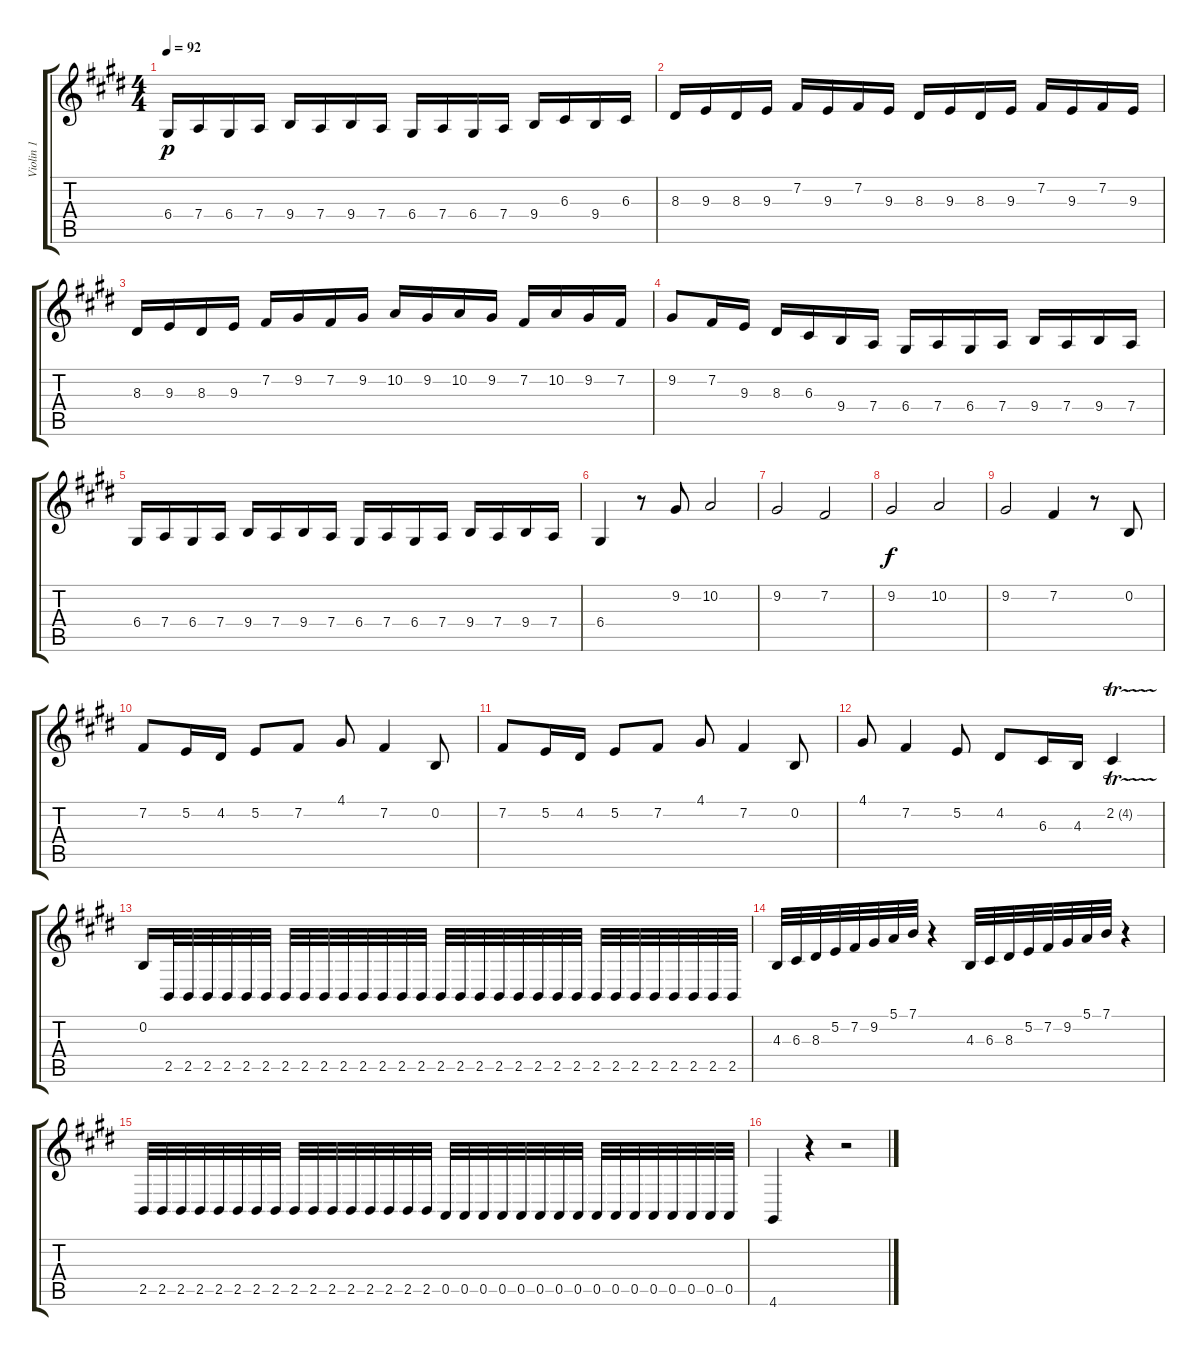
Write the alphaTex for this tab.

\track ("Violin 1 " "Violin 1 ") {instrument violin}
\staff {score tabs}
\tuning (E4 B3 G3 D3 A2 E2) {hide}
\ts (4 4)
\tempo 92
\clef g2
\ks c#minor
6.4.16{dy p} 7.4.16 6.4.16 7.4.16 9.4.16 7.4.16 9.4.16 7.4.16 6.4.16 7.4.16 6.4.16 7.4.16 9.4.16 6.3.16 9.4.16 6.3.16 |
\ks e
8.3.16 9.3.16 8.3.16 9.3.16 7.2.16 9.3.16 7.2.16 9.3.16 8.3.16 9.3.16 8.3.16 9.3.16 7.2.16 9.3.16 7.2.16 9.3.16 |
\ks c#minor
8.3.16 9.3.16 8.3.16 9.3.16 7.2.16 9.2.16 7.2.16 9.2.16 10.2.16 9.2.16 10.2.16 9.2.16 7.2.16 10.2.16 9.2.16 7.2.16 |
9.2.8 7.2.16 9.3.16 8.3.16 6.3.16 9.4.16 7.4.16 6.4.16 7.4.16 6.4.16 7.4.16 9.4.16 7.4.16 9.4.16 7.4.16 |
\ks e
6.4.16 7.4.16 6.4.16 7.4.16 9.4.16 7.4.16 9.4.16 7.4.16 6.4.16 7.4.16 6.4.16 7.4.16 9.4.16 7.4.16 9.4.16 7.4.16 |
\ks c#minor
6.4.4 r.8 9.2.8 10.2.2 |
9.2.2 7.2.2 |
\ks e
9.2.2{dy f} 10.2.2 |
\ks c#minor
9.2.2 7.2.4 r.8 0.2.8 |
7.2.8 5.2.16 4.2.16 5.2.8 7.2.8 4.1.8 7.2.4 0.2.8 |
7.2.8 5.2.16 4.2.16 5.2.8 7.2.8 4.1.8 7.2.4 0.2.8 |
\ks e
4.1.8 7.2.4 5.2.8 4.2.8 6.3.16 4.3.16 2.2{tr (4 32)}.4 |
\ks c#minor
0.2.16 2.5.32 2.5.32 2.5.32 2.5.32 2.5.32 2.5.32 2.5.32 2.5.32 2.5.32 2.5.32 2.5.32 2.5.32 2.5.32 2.5.32 2.5.32 2.5.32 2.5.32 2.5.32 2.5.32 2.5.32 2.5.32 2.5.32 2.5.32 2.5.32 2.5.32 2.5.32 2.5.32 2.5.32 2.5.32 2.5.32 |
4.3.32 6.3.32 8.3.32 5.2.32 7.2.32 9.2.32 5.1.32 7.1.32 r.4 4.3.32 6.3.32 8.3.32 5.2.32 7.2.32 9.2.32 5.1.32 7.1.32 r.4 |
\ks e
2.5.32 2.5.32 2.5.32 2.5.32 2.5.32 2.5.32 2.5.32 2.5.32 2.5.32 2.5.32 2.5.32 2.5.32 2.5.32 2.5.32 2.5.32 2.5.32 0.5.32 0.5.32 0.5.32 0.5.32 0.5.32 0.5.32 0.5.32 0.5.32 0.5.32 0.5.32 0.5.32 0.5.32 0.5.32 0.5.32 0.5.32 0.5.32 |
4.6.4 r.4 r.2
